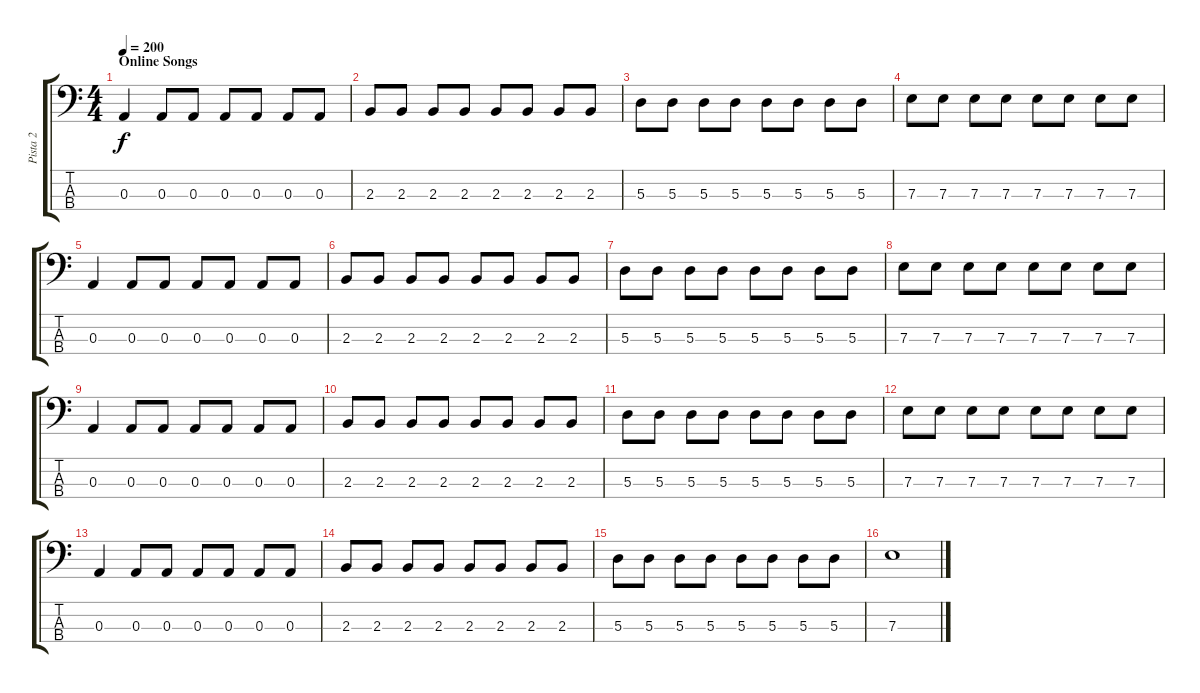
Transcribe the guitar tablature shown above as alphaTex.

\track ("Pista 2" "Pista 2") {instrument electricbasspick}
\staff {score tabs}
\tuning (G2 D2 A1 E1) {hide}
\ts (4 4)
\section ("" "Online Songs")
\tempo 200
\clef f4
\ks c
0.3.4{dy f instrument slapbass2} 0.3.8 0.3.8 0.3.8 0.3.8 0.3.8 0.3.8 |
2.3.8 2.3.8 2.3.8 2.3.8 2.3.8 2.3.8 2.3.8 2.3.8 |
5.3.8 5.3.8 5.3.8 5.3.8 5.3.8 5.3.8 5.3.8 5.3.8 |
7.3.8 7.3.8 7.3.8 7.3.8 7.3.8 7.3.8 7.3.8 7.3.8 |
0.3.4 0.3.8 0.3.8 0.3.8 0.3.8 0.3.8 0.3.8 |
2.3.8 2.3.8 2.3.8 2.3.8 2.3.8 2.3.8 2.3.8 2.3.8 |
5.3.8 5.3.8 5.3.8 5.3.8 5.3.8 5.3.8 5.3.8 5.3.8 |
7.3.8 7.3.8 7.3.8 7.3.8 7.3.8 7.3.8 7.3.8 7.3.8 |
0.3.4 0.3.8 0.3.8 0.3.8 0.3.8 0.3.8 0.3.8 |
2.3.8 2.3.8 2.3.8 2.3.8 2.3.8 2.3.8 2.3.8 2.3.8 |
5.3.8 5.3.8 5.3.8 5.3.8 5.3.8 5.3.8 5.3.8 5.3.8 |
7.3.8 7.3.8 7.3.8 7.3.8 7.3.8 7.3.8 7.3.8 7.3.8 |
0.3.4 0.3.8 0.3.8 0.3.8 0.3.8 0.3.8 0.3.8 |
2.3.8 2.3.8 2.3.8 2.3.8 2.3.8 2.3.8 2.3.8 2.3.8 |
5.3.8 5.3.8 5.3.8 5.3.8 5.3.8 5.3.8 5.3.8 5.3.8 |
7.3.1
